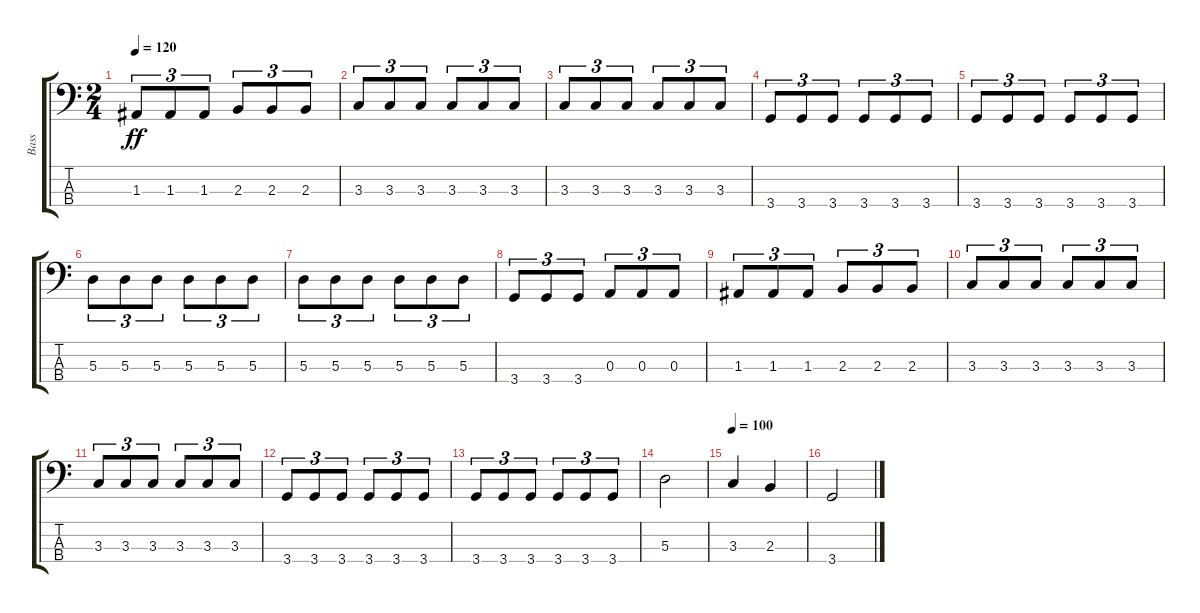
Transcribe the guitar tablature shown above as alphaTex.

\track ("Bass" "Bass") {instrument electricbasspick}
\staff {score tabs}
\tuning (G2 D2 A1 E1) {hide}
\ts (2 4)
\tempo 120
\clef f4
\ks c
1.3.8{tu (3 2) dy ff} 1.3.8{tu (3 2)} 1.3.8{tu (3 2)} 2.3.8{tu (3 2)} 2.3.8{tu (3 2)} 2.3.8{tu (3 2)} |
3.3.8{tu (3 2)} 3.3.8{tu (3 2)} 3.3.8{tu (3 2)} 3.3.8{tu (3 2)} 3.3.8{tu (3 2)} 3.3.8{tu (3 2)} |
3.3.8{tu (3 2)} 3.3.8{tu (3 2)} 3.3.8{tu (3 2)} 3.3.8{tu (3 2)} 3.3.8{tu (3 2)} 3.3.8{tu (3 2)} |
3.4.8{tu (3 2)} 3.4.8{tu (3 2)} 3.4.8{tu (3 2)} 3.4.8{tu (3 2)} 3.4.8{tu (3 2)} 3.4.8{tu (3 2)} |
3.4.8{tu (3 2)} 3.4.8{tu (3 2)} 3.4.8{tu (3 2)} 3.4.8{tu (3 2)} 3.4.8{tu (3 2)} 3.4.8{tu (3 2)} |
5.3.8{tu (3 2)} 5.3.8{tu (3 2)} 5.3.8{tu (3 2)} 5.3.8{tu (3 2)} 5.3.8{tu (3 2)} 5.3.8{tu (3 2)} |
5.3.8{tu (3 2)} 5.3.8{tu (3 2)} 5.3.8{tu (3 2)} 5.3.8{tu (3 2)} 5.3.8{tu (3 2)} 5.3.8{tu (3 2)} |
3.4.8{tu (3 2)} 3.4.8{tu (3 2)} 3.4.8{tu (3 2)} 0.3.8{tu (3 2)} 0.3.8{tu (3 2)} 0.3.8{tu (3 2)} |
1.3.8{tu (3 2)} 1.3.8{tu (3 2)} 1.3.8{tu (3 2)} 2.3.8{tu (3 2)} 2.3.8{tu (3 2)} 2.3.8{tu (3 2)} |
3.3.8{tu (3 2)} 3.3.8{tu (3 2)} 3.3.8{tu (3 2)} 3.3.8{tu (3 2)} 3.3.8{tu (3 2)} 3.3.8{tu (3 2)} |
3.3.8{tu (3 2)} 3.3.8{tu (3 2)} 3.3.8{tu (3 2)} 3.3.8{tu (3 2)} 3.3.8{tu (3 2)} 3.3.8{tu (3 2)} |
3.4.8{tu (3 2)} 3.4.8{tu (3 2)} 3.4.8{tu (3 2)} 3.4.8{tu (3 2)} 3.4.8{tu (3 2)} 3.4.8{tu (3 2)} |
3.4.8{tu (3 2)} 3.4.8{tu (3 2)} 3.4.8{tu (3 2)} 3.4.8{tu (3 2)} 3.4.8{tu (3 2)} 3.4.8{tu (3 2)} |
5.3.2 |
\tempo 100
3.3.4 2.3.4 |
3.4.2
